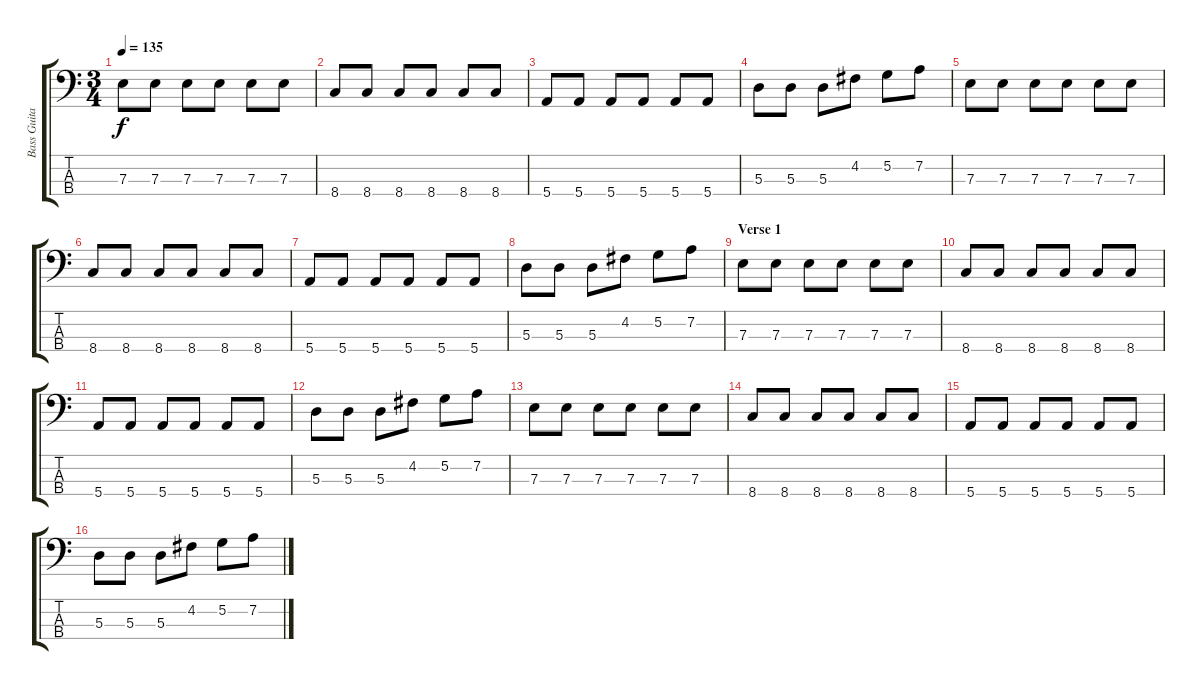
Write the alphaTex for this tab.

\track ("Bass Guitar" "Bass Guita") {instrument acousticbass}
\staff {score tabs}
\tuning (G2 D2 A1 E1) {hide}
\ts (3 4)
\tempo 135
\clef f4
\ks c
7.3.8{dy f} 7.3.8 7.3.8 7.3.8 7.3.8 7.3.8 |
8.4.8 8.4.8 8.4.8 8.4.8 8.4.8 8.4.8 |
5.4.8 5.4.8 5.4.8 5.4.8 5.4.8 5.4.8 |
5.3.8 5.3.8 5.3.8 4.2.8 5.2.8 7.2.8 |
7.3.8 7.3.8 7.3.8 7.3.8 7.3.8 7.3.8 |
8.4.8 8.4.8 8.4.8 8.4.8 8.4.8 8.4.8 |
5.4.8 5.4.8 5.4.8 5.4.8 5.4.8 5.4.8 |
5.3.8 5.3.8 5.3.8 4.2.8 5.2.8 7.2.8 |
\section ("" "Verse 1")
7.3.8 7.3.8 7.3.8 7.3.8 7.3.8 7.3.8 |
8.4.8 8.4.8 8.4.8 8.4.8 8.4.8 8.4.8 |
5.4.8 5.4.8 5.4.8 5.4.8 5.4.8 5.4.8 |
5.3.8 5.3.8 5.3.8 4.2.8 5.2.8 7.2.8 |
7.3.8 7.3.8 7.3.8 7.3.8 7.3.8 7.3.8 |
8.4.8 8.4.8 8.4.8 8.4.8 8.4.8 8.4.8 |
5.4.8 5.4.8 5.4.8 5.4.8 5.4.8 5.4.8 |
5.3.8 5.3.8 5.3.8 4.2.8 5.2.8 7.2.8
